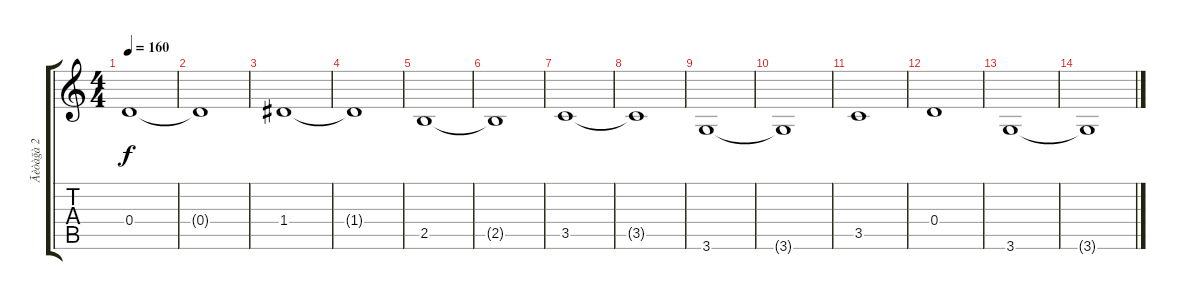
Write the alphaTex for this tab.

\track ("Ãèòàğà 2" "Ãèòàğà 2") {instrument acousticguitarnylon}
\staff {score tabs}
\tuning (E4 B3 G3 D3 A2 E2) {hide}
\ts (4 4)
\tempo 160
\clef g2
\ks c
0.4.1{dy f} |
0.4{t}.1 |
1.4.1 |
1.4{t}.1 |
2.5.1 |
2.5{t}.1 |
3.5.1 |
3.5{t}.1 |
3.6.1 |
3.6{t}.1 |
3.5.1 |
0.4.1 |
3.6.1 |
3.6{t}.1
